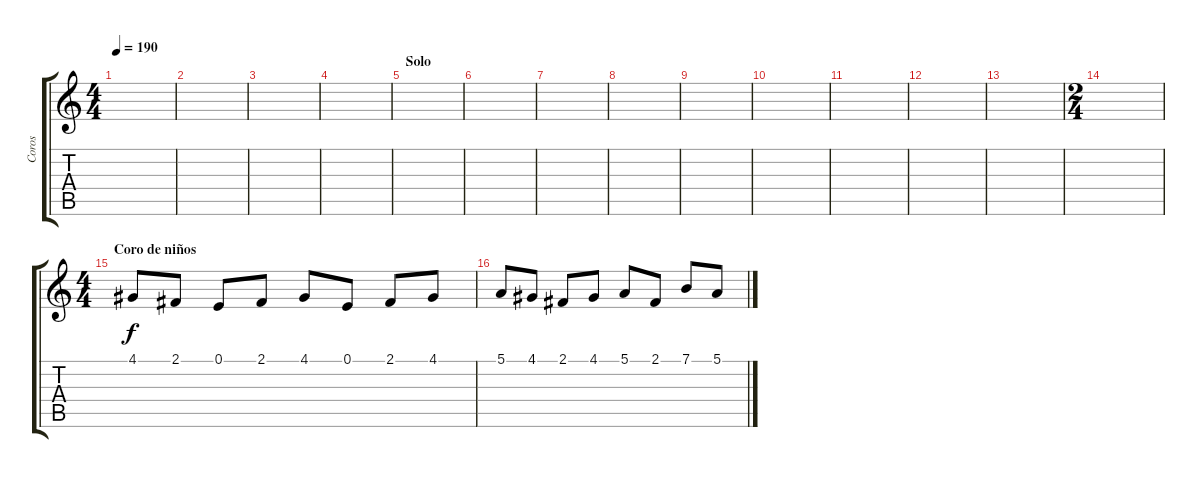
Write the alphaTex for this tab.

\track ("Coros" "Coros") {instrument choiraahs}
\staff {score tabs}
\tuning (E4 B3 G3 D3 A2 E2) {hide}
\ts (4 4)
\tempo 190
\clef g2
\ks c
|
|
|
|
\section ("" "Solo")
|
|
|
|
|
|
|
|
|
\ts (2 4)
|
\ts (4 4)
\section ("" "Coro de niños")
4.1.8{volume 14} 2.1.8 0.1.8 2.1.8 4.1.8 0.1.8 2.1.8 4.1.8 |
5.1.8 4.1.8 2.1.8 4.1.8 5.1.8 2.1.8 7.1.8 5.1.8
